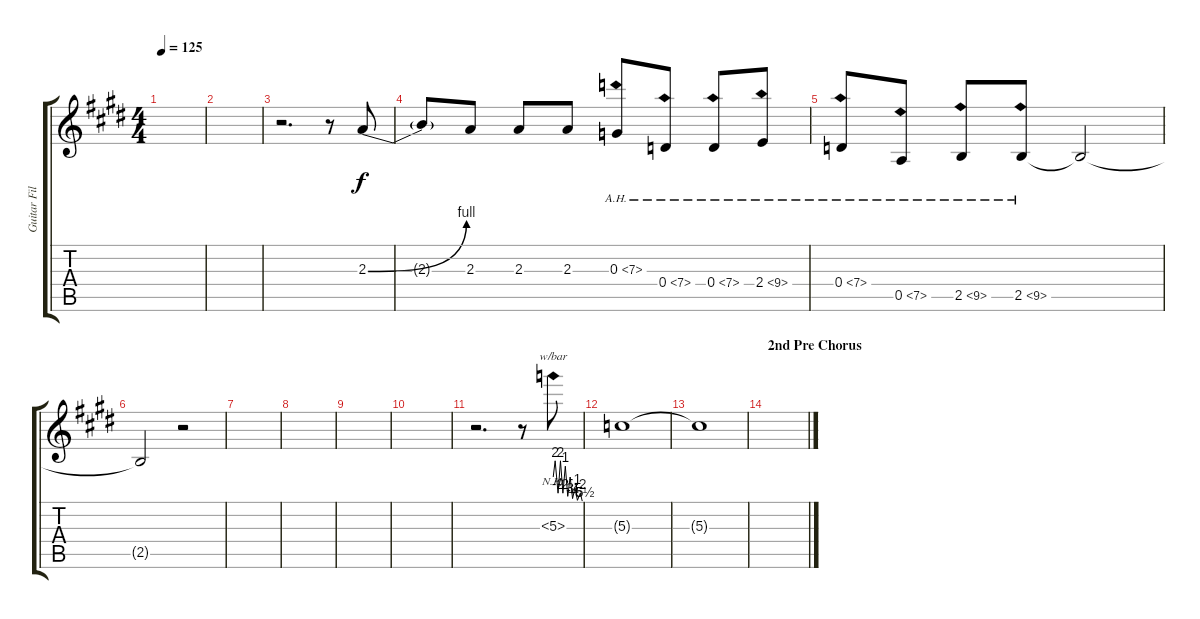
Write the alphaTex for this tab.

\track ("Guitar Fills" "Guitar Fil") {instrument overdrivenguitar}
\staff {score tabs}
\tuning (E4 B3 G3 D3 A2 E2) {hide}
\ts (4 4)
\tempo 125
\clef g2
\ks e
|
|
r.2{d} r.8 2.3{be (bend 0 0 60 4)}.8 |
2.3{t}.8 2.3.8 2.3.8 2.3.8 0.3{ah 7}.8 0.4{ah 7}.8 0.4{ah 7}.8 2.4{ah 7}.8 |
0.4{ah 7}.8 0.5{ah 7}.8 2.5{ah 7}.8 2.5{ah 7}.8 2.5{t}.2 |
2.5{t}.2 r.2 |
|
|
|
|
r.2{d} r.8 5.3{nh}.8{tbe (custom default 0 0 4 8 10 -8 15 8 20 -8 25 4 30 -12 35 0 40 -16 45 -4 50 -20 56 -8 60 -22)} |
5.3{t}.1 |
5.3{t}.1 |
\section ("" "2nd Pre Chorus")
